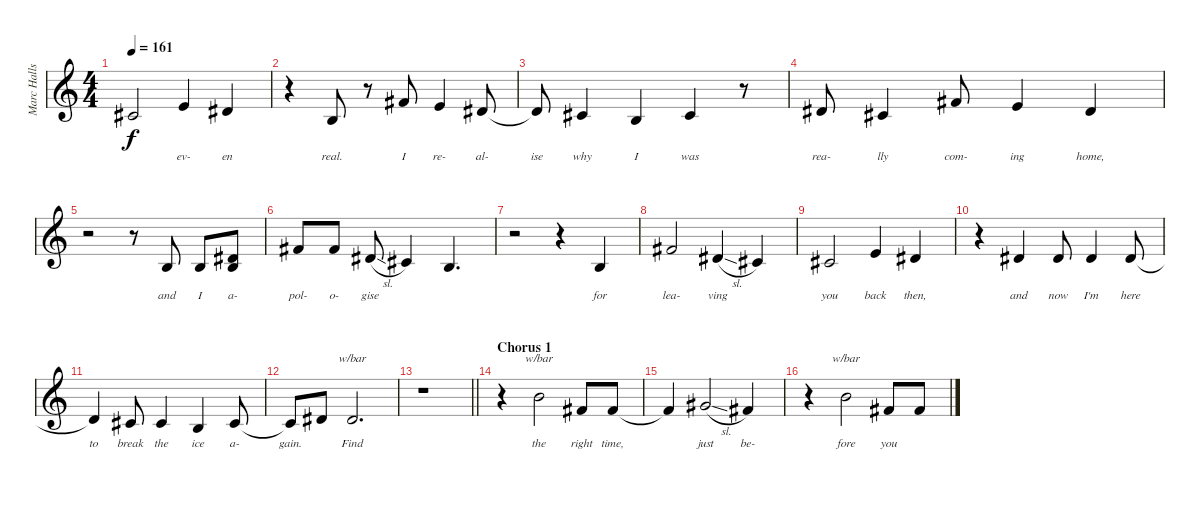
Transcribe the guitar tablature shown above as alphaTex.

\track ("Marc Halls (Vocals)" "Marc Halls") {mute instrument lead2sawtooth}
\staff {score}
\tuning (E4 B3 G3 D3 A2 E2) {hide}
\ts (4 4)
\tempo 161
\clef g2
\ks c
6.3.2{lyrics (0 " ") lyrics (1 "") lyrics (2 "") lyrics (3 "") lyrics (4 "") dy f} 9.3.4{lyrics (0 "ev-") lyrics (1 "") lyrics (2 "") lyrics (3 "") lyrics (4 "")} 8.3.4{lyrics (0 "en") lyrics (1 "") lyrics (2 "") lyrics (3 "") lyrics (4 "")} |
r.4 9.4.8{lyrics (0 "real.") lyrics (1 "") lyrics (2 "") lyrics (3 "") lyrics (4 "")} r.8 7.2.8{lyrics (0 "I") lyrics (1 "") lyrics (2 "") lyrics (3 "") lyrics (4 "")} 9.3.4{lyrics (0 "re-") lyrics (1 "") lyrics (2 "") lyrics (3 "") lyrics (4 "")} 8.3.8{lyrics (0 "al-") lyrics (1 "") lyrics (2 "") lyrics (3 "") lyrics (4 "")} |
8.3{t}.8{lyrics (0 "ise") lyrics (1 "") lyrics (2 "") lyrics (3 "") lyrics (4 "")} 6.3.4{lyrics (0 "why") lyrics (1 "") lyrics (2 "") lyrics (3 "") lyrics (4 "")} 9.4.4{lyrics (0 "I") lyrics (1 "") lyrics (2 "") lyrics (3 "") lyrics (4 "")} 6.3.4{lyrics (0 "was") lyrics (1 "") lyrics (2 "") lyrics (3 "") lyrics (4 "")} r.8 |
8.3.8{lyrics (0 "rea-") lyrics (1 "") lyrics (2 "") lyrics (3 "") lyrics (4 "")} 6.3.4{lyrics (0 "lly") lyrics (1 "") lyrics (2 "") lyrics (3 "") lyrics (4 "")} 7.2.8{lyrics (0 "com-") lyrics (1 "") lyrics (2 "") lyrics (3 "") lyrics (4 "")} 9.3.4{lyrics (0 "ing") lyrics (1 "") lyrics (2 "") lyrics (3 "") lyrics (4 "")} 8.3.4{lyrics (0 "home,") lyrics (1 "") lyrics (2 "") lyrics (3 "") lyrics (4 "")} |
r.2 r.8 9.4.8{lyrics (0 "and") lyrics (1 "") lyrics (2 "") lyrics (3 "") lyrics (4 "")} 9.4.8{lyrics (0 "I") lyrics (1 "") lyrics (2 "") lyrics (3 "") lyrics (4 "")} (8.3 9.4).8{lyrics (0 "a-") lyrics (1 "") lyrics (2 "") lyrics (3 "") lyrics (4 "")} |
7.2.8{lyrics (0 "pol-") lyrics (1 "") lyrics (2 "") lyrics (3 "") lyrics (4 "")} 7.2.8{lyrics (0 "o-") lyrics (1 "") lyrics (2 "") lyrics (3 "") lyrics (4 "")} 8.3{sl}.8{lyrics (0 "gise") lyrics (1 "") lyrics (2 "") lyrics (3 "") lyrics (4 "")} 6.3.4{lyrics (0 " ") lyrics (1 "") lyrics (2 "") lyrics (3 "") lyrics (4 "")} 4.3.4{d lyrics (0 " ") lyrics (1 "") lyrics (2 "") lyrics (3 "") lyrics (4 "")} |
r.2 r.4 9.4.4{lyrics (0 "for") lyrics (1 "") lyrics (2 "") lyrics (3 "") lyrics (4 "")} |
7.2.2{lyrics (0 "lea-") lyrics (1 "") lyrics (2 "") lyrics (3 "") lyrics (4 "")} 8.3{sl}.4{lyrics (0 "ving") lyrics (1 "") lyrics (2 "") lyrics (3 "") lyrics (4 "")} 6.3.4{lyrics (0 " ") lyrics (1 "") lyrics (2 "") lyrics (3 "") lyrics (4 "")} |
6.3.2{lyrics (0 "you") lyrics (1 "") lyrics (2 "") lyrics (3 "") lyrics (4 "")} 9.3.4{lyrics (0 "back") lyrics (1 "") lyrics (2 "") lyrics (3 "") lyrics (4 "")} 8.3.4{lyrics (0 "then,") lyrics (1 "") lyrics (2 "") lyrics (3 "") lyrics (4 "")} |
r.4 8.3.4{lyrics (0 "and") lyrics (1 "") lyrics (2 "") lyrics (3 "") lyrics (4 "")} 8.3.8{lyrics (0 "now") lyrics (1 "") lyrics (2 "") lyrics (3 "") lyrics (4 "")} 8.3.4{lyrics (0 "I'm") lyrics (1 "") lyrics (2 "") lyrics (3 "") lyrics (4 "")} 8.3.8{lyrics (0 "here") lyrics (1 "") lyrics (2 "") lyrics (3 "") lyrics (4 "")} |
8.3{t}.4{lyrics (0 "to") lyrics (1 "") lyrics (2 "") lyrics (3 "") lyrics (4 "")} 6.3.8{lyrics (0 "break") lyrics (1 "") lyrics (2 "") lyrics (3 "") lyrics (4 "")} 6.3.4{lyrics (0 "the") lyrics (1 "") lyrics (2 "") lyrics (3 "") lyrics (4 "")} 9.4.4{lyrics (0 "ice") lyrics (1 "") lyrics (2 "") lyrics (3 "") lyrics (4 "")} 6.3.8{lyrics (0 "a-") lyrics (1 "") lyrics (2 "") lyrics (3 "") lyrics (4 "")} |
6.3{t}.8{lyrics (0 "gain.") lyrics (1 "") lyrics (2 "") lyrics (3 "") lyrics (4 "")} 8.3.8{lyrics (0 "") lyrics (1 "") lyrics (2 "") lyrics (3 "") lyrics (4 "")} 8.3.2{d tbe (custom default 0 0 10 0 15 -4 21 0 60 0) lyrics (0 "Find") lyrics (1 "") lyrics (2 "") lyrics (3 "") lyrics (4 "")} |
\barLineRight lightlight
r.1 |
\section ("" "Chorus 1")
r.4 7.1.2{tbe (custom default 0 0 15 0 23 -2 60 -2) lyrics (0 "the") lyrics (1 "") lyrics (2 "") lyrics (3 "") lyrics (4 "")} 7.2.8{lyrics (0 "right") lyrics (1 "") lyrics (2 "") lyrics (3 "") lyrics (4 "")} 7.2.8{lyrics (0 "time,") lyrics (1 "") lyrics (2 "") lyrics (3 "") lyrics (4 "")} |
7.2{t}.4{lyrics (0 " ") lyrics (1 "") lyrics (2 "") lyrics (3 "") lyrics (4 "")} 9.2{sl}.2{lyrics (0 "just") lyrics (1 "") lyrics (2 "") lyrics (3 "") lyrics (4 "")} 7.2.4{lyrics (0 "be-") lyrics (1 "") lyrics (2 "") lyrics (3 "") lyrics (4 "")} |
r.4 7.1.2{tbe (custom default 0 0 15 0 23 -2 60 -2) lyrics (0 "fore") lyrics (1 "") lyrics (2 "") lyrics (3 "") lyrics (4 "")} 7.2.8{lyrics (0 "you") lyrics (1 "") lyrics (2 "") lyrics (3 "") lyrics (4 "")} 7.2.8{lyrics (0 " ") lyrics (1 "") lyrics (2 "") lyrics (3 "") lyrics (4 "")}
